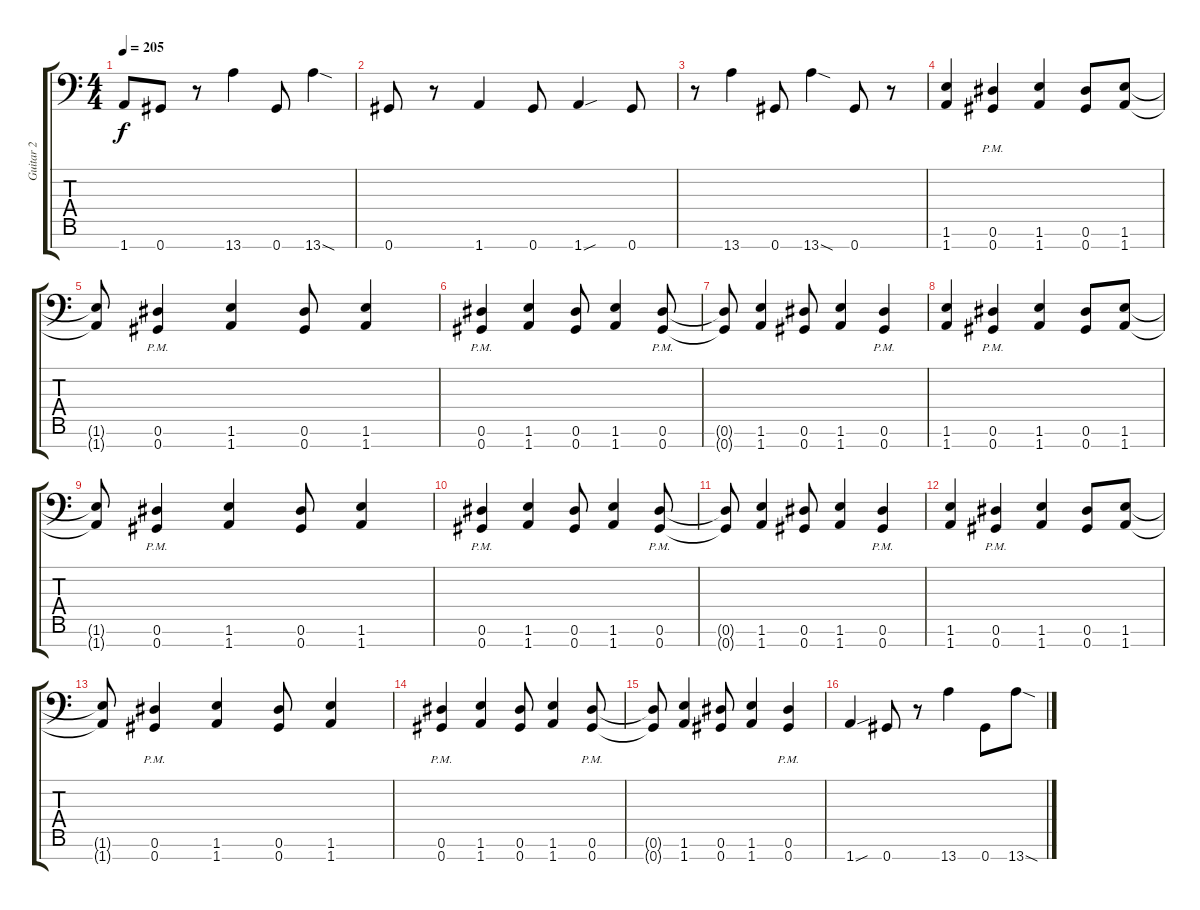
\track ("Guitar 2" "Guitar 2") {instrument distortionguitar}
\staff {score tabs}
\tuning (Eb4 Bb3 Gb3 Db3 Ab2 Eb2 Ab1) {hide}
\ts (4 4)
\tempo 205
\clef f4
\ks c
1.7{t}.8{dy f} 0.7.8 r.8 13.7.4 0.7.8 13.7{sod}.4 |
0.7.8 r.8 1.7.4 0.7.8 1.7{sou}.4 0.7.8 |
r.8 13.7.4 0.7.8 13.7{sod}.4 0.7.8 r.8 |
(1.6 1.7).4 (0.6{pm} 0.7{pm}).4 (1.6 1.7).4 (0.6 0.7).8 (1.6 1.7).8 |
(1.6{t} 1.7{t}).8 (0.6{pm} 0.7{pm}).4 (1.6 1.7).4 (0.6 0.7).8 (1.6 1.7).4 |
(0.6{pm} 0.7{pm}).4 (1.6 1.7).4 (0.6 0.7).8 (1.6 1.7).4 (0.6{pm} 0.7{pm}).8 |
(0.6{t} 0.7{t}).8 (1.6 1.7).4 (0.6 0.7).8 (1.6 1.7).4 (0.6{pm} 0.7{pm}).4 |
(1.6 1.7).4 (0.6{pm} 0.7{pm}).4 (1.6 1.7).4 (0.6 0.7).8 (1.6 1.7).8 |
(1.6{t} 1.7{t}).8 (0.6{pm} 0.7{pm}).4 (1.6 1.7).4 (0.6 0.7).8 (1.6 1.7).4 |
(0.6{pm} 0.7{pm}).4 (1.6 1.7).4 (0.6 0.7).8 (1.6 1.7).4 (0.6{pm} 0.7{pm}).8 |
(0.6{t} 0.7{t}).8 (1.6 1.7).4 (0.6 0.7).8 (1.6 1.7).4 (0.6{pm} 0.7{pm}).4 |
(1.6 1.7).4 (0.6{pm} 0.7{pm}).4 (1.6 1.7).4 (0.6 0.7).8 (1.6 1.7).8 |
(1.6{t} 1.7{t}).8 (0.6{pm} 0.7{pm}).4 (1.6 1.7).4 (0.6 0.7).8 (1.6 1.7).4 |
(0.6{pm} 0.7{pm}).4 (1.6 1.7).4 (0.6 0.7).8 (1.6 1.7).4 (0.6{pm} 0.7{pm}).8 |
(0.6{t} 0.7{t}).8 (1.6 1.7).4 (0.6 0.7).8 (1.6 1.7).4 (0.6{pm} 0.7{pm}).4 |
1.7{sou}.4 0.7.8 r.8 13.7.4 0.7.8 13.7{sod}.8
